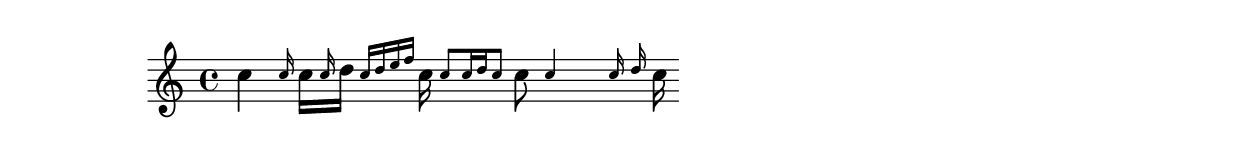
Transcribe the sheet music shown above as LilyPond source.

\header
{
  texidoc = "Grace note runs have their own spacing variables in
  @code{Score.GraceSpacing}. So differing grace note lengths inside a
  run are spaced accordingly. "
}

\version "2.16.0"

\paper {  ragged-right = ##t }

\relative c''
{
  c4
  \grace { c16  }
  c
  \grace { c16  }
  d
  \grace { c16[ d e f] }
  c
  \grace { c8[ c16 d c8]  }
  c
  \override Score.GraceSpacing #'spacing-increment = #2.0

  \grace { c4 c16 d16  }
  c
} 
